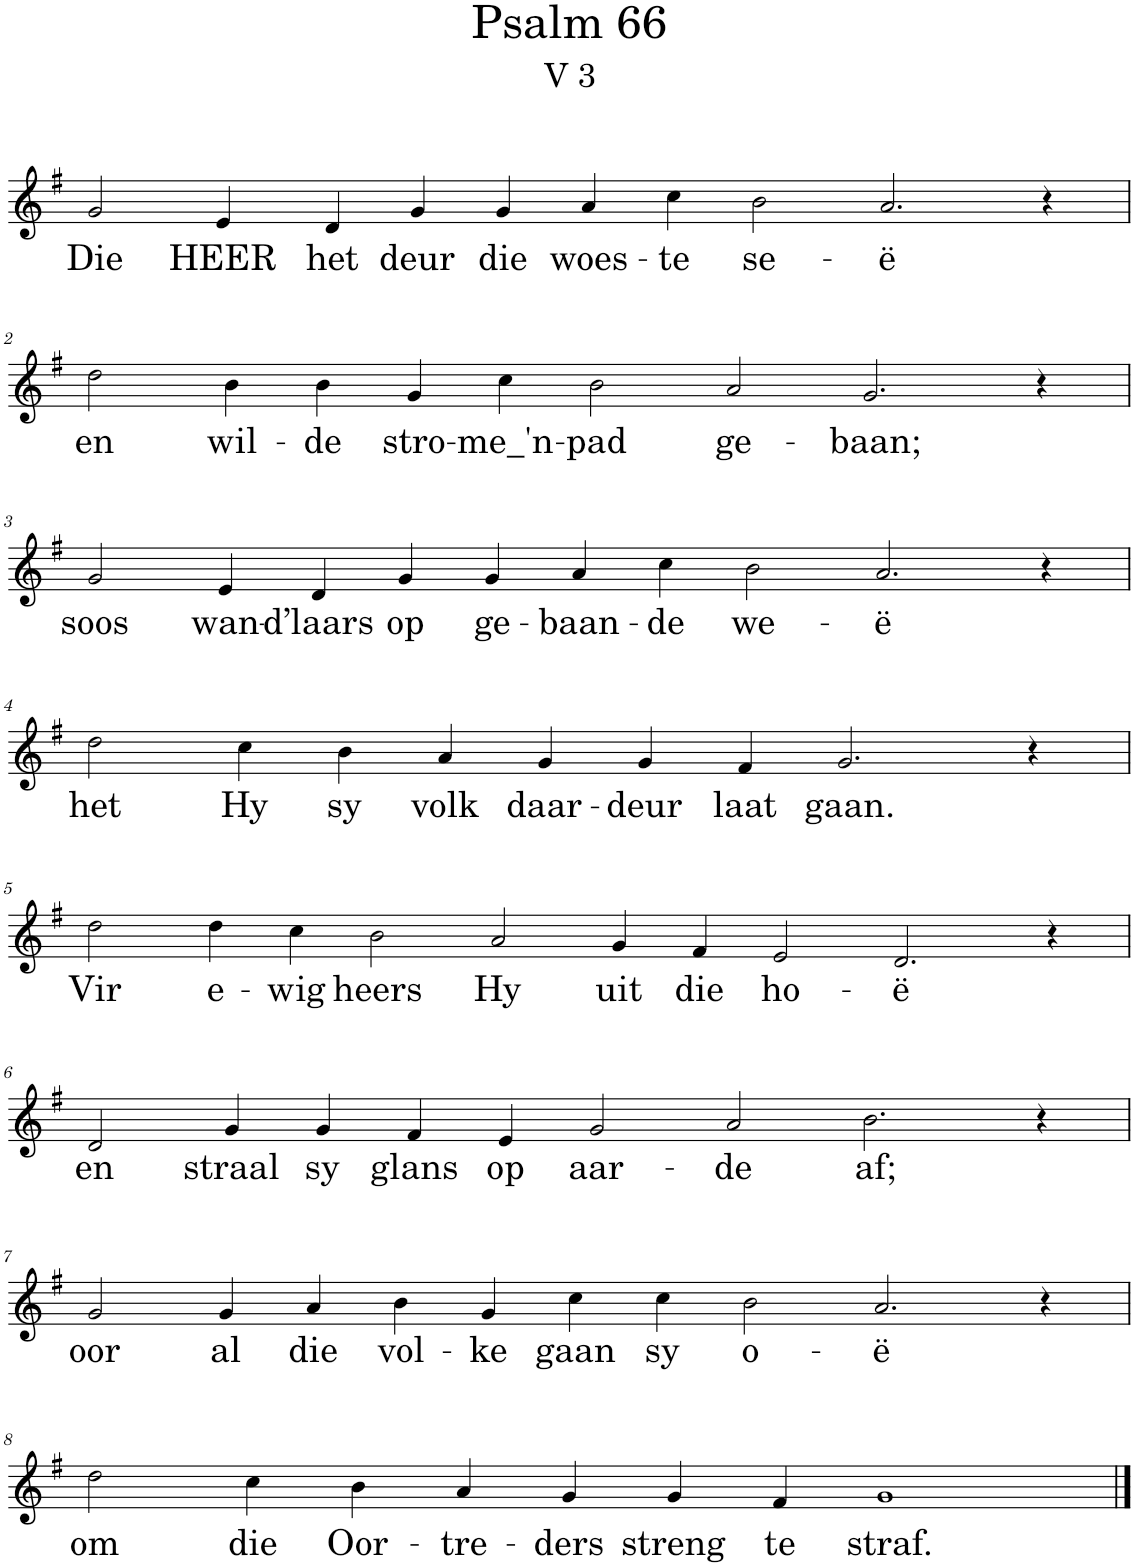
**kern	**text
*part1	*part1
*staff1	*staff1
*I"Pipe Organ	*
*I'Org.	*
*clefG2	*
*k[f#]	*
*M14/4	*
=1	=1
!	!LO:LY:b
2g/	Die
!	!LO:LY:b
4e/	HEER
!	!LO:LY:b
4d/	het
!	!LO:LY:b
4g/	deur
!	!LO:LY:b
4g/	die
!	!LO:LY:b
4a/	woes-
!	!LO:LY:b
4cc\	-te
!	!LO:LY:b
2b\	se-
!	!LO:LY:b
2.a/	-ë
4r	.
!!LO:LB:g=z
=2	=2
!	!LO:LY:b
2dd\	en
!	!LO:LY:b
4b\	wil-
!	!LO:LY:b
4b\	-de
!	!LO:LY:b
4g/	stro-
!	!LO:LY:b
4cc\	-me_'n-
!	!LO:LY:b
2b\	-pad
!	!LO:LY:b
2a/	ge-
!	!LO:LY:b
2.g/	-baan;
4r	.
!!LO:LB:g=z
=3	=3
!	!LO:LY:b
2g/	soos
!	!LO:LY:b
4e/	wan-
!	!LO:LY:b
4d/	-d’laars
!	!LO:LY:b
4g/	op
!	!LO:LY:b
4g/	ge-
!	!LO:LY:b
4a/	-baan-
!	!LO:LY:b
4cc\	-de
!	!LO:LY:b
2b\	we-
!	!LO:LY:b
2.a/	-ë
4r	.
!!LO:LB:g=z
=4	=4
*M12/4	*
!	!LO:LY:b
2dd\	het
!	!LO:LY:b
4cc\	Hy
!	!LO:LY:b
4b\	sy
!	!LO:LY:b
4a/	volk
!	!LO:LY:b
4g/	daar-
!	!LO:LY:b
4g/	-deur
!	!LO:LY:b
4f#/	laat
!	!LO:LY:b
2.g/	gaan.
4r	.
!!LO:LB:g=z
=5	=5
*M16/4	*
!	!LO:LY:b
2dd\	Vir
!	!LO:LY:b
4dd\	e-
!	!LO:LY:b
4cc\	-wig
!	!LO:LY:b
2b\	heers
!	!LO:LY:b
2a/	Hy
!	!LO:LY:b
4g/	uit
!	!LO:LY:b
4f#/	die
!	!LO:LY:b
2e/	ho-
!	!LO:LY:b
2.d/	-ë
4r	.
!!LO:LB:g=z
=6	=6
*M14/4	*
!	!LO:LY:b
2d/	en
!	!LO:LY:b
4g/	straal
!	!LO:LY:b
4g/	sy
!	!LO:LY:b
4f#/	glans
!	!LO:LY:b
4e/	op
!	!LO:LY:b
2g/	aar-
!	!LO:LY:b
2a/	-de
!	!LO:LY:b
2.b\	af;
4r	.
!!LO:LB:g=z
=7	=7
!	!LO:LY:b
2g/	oor
!	!LO:LY:b
4g/	al
!	!LO:LY:b
4a/	die
!	!LO:LY:b
4b\	vol-
!	!LO:LY:b
4g/	-ke
!	!LO:LY:b
4cc\	gaan
!	!LO:LY:b
4cc\	sy
!	!LO:LY:b
2b\	o-
!	!LO:LY:b
2.a/	-ë
4r	.
!!LO:LB:g=z
=8	=8
*M12/4	*
!	!LO:LY:b
2dd\	om
!	!LO:LY:b
4cc\	die
!	!LO:LY:b
4b\	Oor-
!	!LO:LY:b
4a/	-tre-
!	!LO:LY:b
4g/	-ders
!	!LO:LY:b
4g/	streng
!	!LO:LY:b
4f#/	te
!	!LO:LY:b
1g	straf.
==	==
*-	*-
